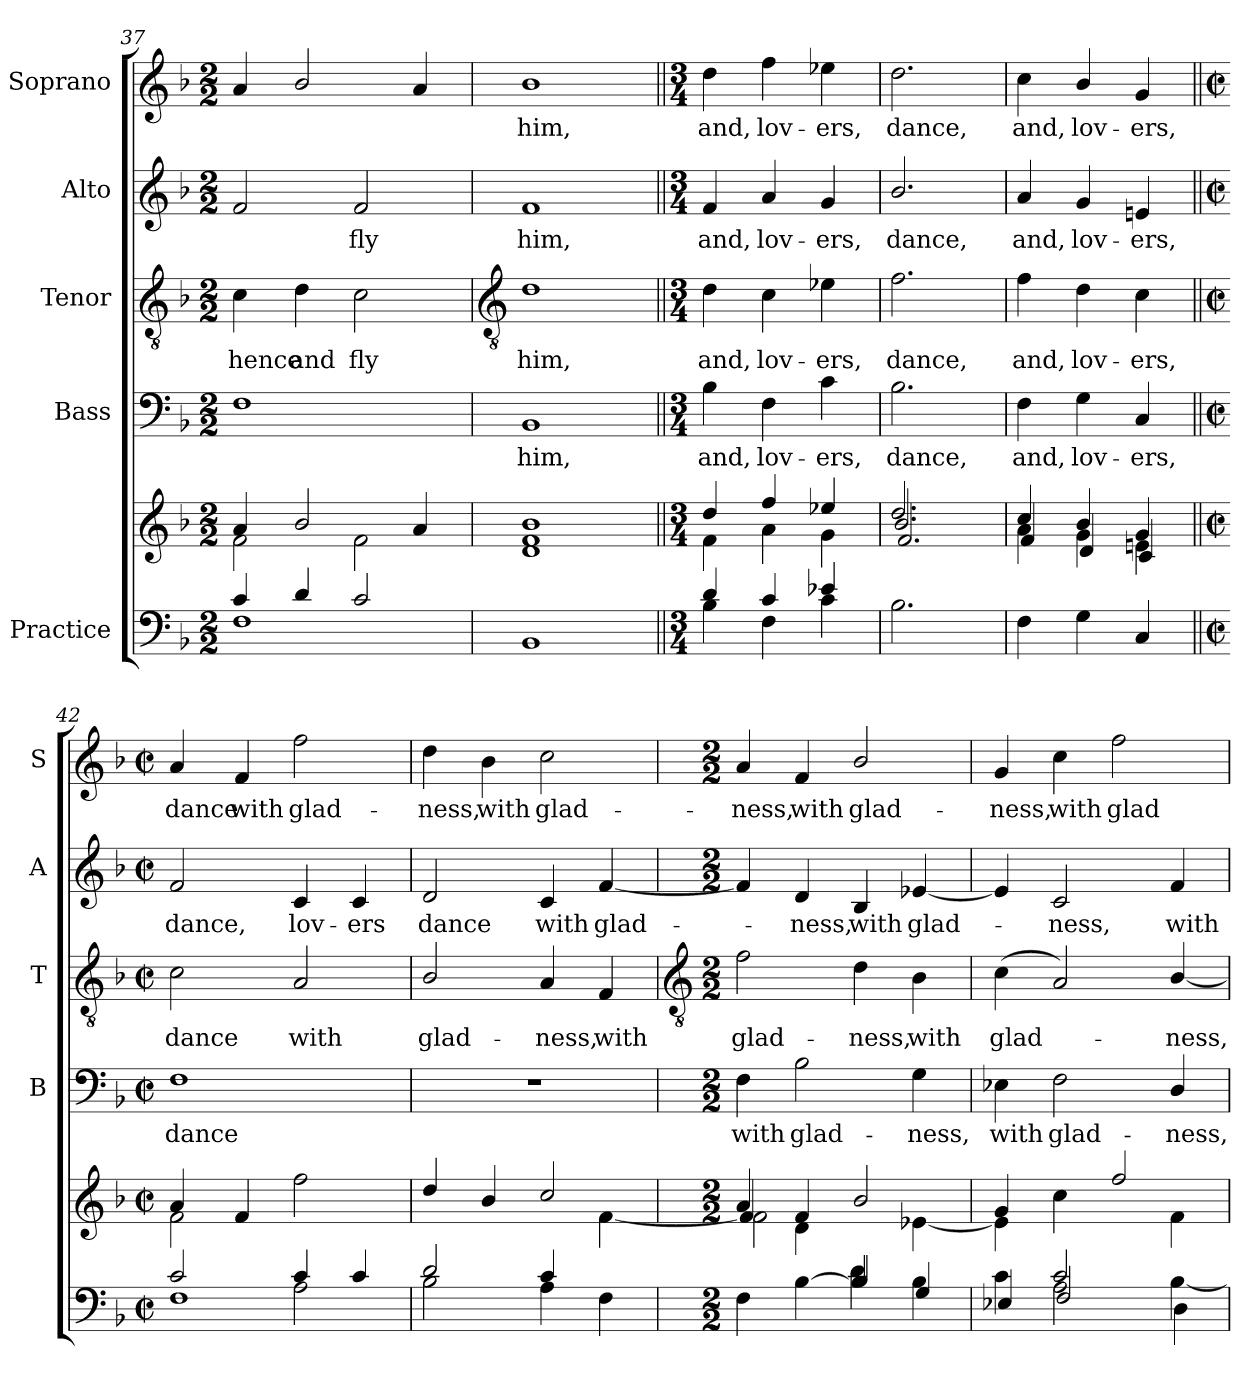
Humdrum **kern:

**kern	**kern	**kern	**text	**kern	**text	**kern	**text	**kern	**text
*part5	*part5	*part4	*part4	*part3	*part3	*part2	*part2	*part1	*part1
*staff6	*staff5	*staff4	*staff4	*staff3	*staff3	*staff2	*staff2	*staff1	*staff1
*I"Practice	*	*I"Bass	*	*I"Tenor	*	*I"Alto	*	*I"Soprano	*
*	*	*I'B	*	*I'T	*	*I'A	*	*I'S	*
*clefF4	*clefG2	*clefF4	*	*clefGv2	*	*clefG2	*	*clefG2	*
*k[b-]	*k[b-]	*k[b-]	*	*k[b-]	*	*k[b-]	*	*k[b-]	*
*F:	*F:	*F:	*	*F:	*	*F:	*	*F:	*
*M2/2	*M2/2	*M2/2	*	*M2/2	*	*M2/2	*	*M2/2	*
=37	=37	=37	=37	=37	=37	=37	=37	=37	=37
*^	*^	*	*	*	*	*	*	*	*
!	!	!	!	!	!	!	!LO:LY:b	!	!	!	!
4c/	1F	4a	2f\	1F	.	4c	hence	2f	.	4a	.
!	!	!	!	!	!	!	!LO:LY:b	!	!	!	!
4d/	.	2b-/	.	.	.	4d	and	.	.	2b-/	.
!	!	!	!	!	!	!	!LO:LY:b	!	!LO:LY:b	!	!
2c/	.	.	2f\	.	.	2c	fly	2f	fly	.	.
.	.	4a	.	.	.	.	.	.	.	4a	.
*v	*v	*	*	*	*	*	*	*	*	*	*
*	*v	*v	*	*	*	*	*	*	*	*
!!LO:LB:g=z
=38	=38	=38	=38	=38	=38	=38	=38	=38	=38
*	*	*	*	*clefGv2	*	*	*	*	*
*	*^	*	*	*	*	*	*	*	*
*	*	*^	*	*	*	*	*	*	*	*
!	!	!	!	!	!LO:LY:b	!	!LO:LY:b	!	!LO:LY:b	!	!LO:LY:b
1BB-	1b-	1f	1d	1BB-	him,	1d	him,	1f	him,	1b-	him,
*	*v	*v	*v	*	*	*	*	*	*	*	*
=39||	=39||	=39||	=39||	=39||	=39||	=39||	=39||	=39||	=39||
*M3/4	*M3/4	*M3/4	*	*M3/4	*	*M3/4	*	*M3/4	*
*^	*^	*	*	*	*	*	*	*	*
*	*	*	*^	*	*	*	*	*	*	*	*
!	!	!	!	!	!	!LO:LY:b	!	!LO:LY:b	!	!LO:LY:b	!	!LO:LY:b
*	*	*	*v	*v	*	*	*	*	*	*	*	*
4d	4B-	4dd	4f\	4B-	and,	4d	and,	4f	and,	4dd	and,
!	!	!	!	!	!LO:LY:b	!	!LO:LY:b	!	!LO:LY:b	!	!LO:LY:b
4c	4F	4ff	4a\	4F	lov-	4c	lov-	4a	lov-	4ff	lov-
!	!	!	!	!	!LO:LY:b	!	!LO:LY:b	!	!LO:LY:b	!	!LO:LY:b
4e-X	4c	4ee-X	4g\	4c	-ers,	4e-X	-ers,	4g	-ers,	4ee-X	-ers,
=40	=40	=40	=40	=40	=40	=40	=40	=40	=40	=40	=40
*	*	*	*^	*	*	*	*	*	*	*	*
!	!	!	!	!	!	!LO:LY:b	!	!LO:LY:b	!	!LO:LY:b	!	!LO:LY:b
*v	*v	*	*	*	*	*	*	*	*	*	*	*
2.B-	2.dd/	2.b-/	2.f	2.B-	dance,	2.f	dance,	2.b-/	dance,	2.dd	dance,
=41	=41	=41	=41	=41	=41	=41	=41	=41	=41	=41	=41
!	!	!	!	!	!LO:LY:b	!	!LO:LY:b	!	!LO:LY:b	!	!LO:LY:b
4F	4cc/	4a	4f	4F	and,	4f	and,	4a	and,	4cc	and,
!	!	!	!	!	!LO:LY:b	!	!LO:LY:b	!	!LO:LY:b	!	!LO:LY:b
4G	4b-/	4g	4d	4G	lov-	4d	lov-	4g	lov-	4b-/	lov-
!	!	!	!	!	!LO:LY:b	!	!LO:LY:b	!	!LO:LY:b	!	!LO:LY:b
4C	4g	4en	4c	4C	-ers,	4c	-ers,	4en	-ers,	4g	-ers,
*	*v	*v	*v	*	*	*	*	*	*	*	*
=42||	=42||	=42||	=42||	=42||	=42||	=42||	=42||	=42||	=42||
*M2/2	*M2/2	*M2/2	*	*M2/2	*	*M2/2	*	*M2/2	*
*met(c|)	*met(c|)	*met(c|)	*	*met(c|)	*	*met(c|)	*	*met(c|)	*
*^	*^	*	*	*	*	*	*	*	*
*	*^	*	*^	*	*	*	*	*	*	*	*
!	!	!	!	!	!	!	!LO:LY:b	!	!LO:LY:b	!	!LO:LY:b	!	!LO:LY:b
*	*	*	*	*v	*v	*	*	*	*	*	*	*	*
2ryy	2c/	1F	4a	2f\	1F	dance	2c	dance	2f	dance,	4a	dance
!	!	!	!	!	!	!	!	!	!	!	!	!LO:LY:b
.	.	.	4f	.	.	.	.	.	.	.	4f	with
!	!	!	!	!	!	!	!	!LO:LY:b	!	!LO:LY:b	!	!LO:LY:b
4c/	2A\	.	2ff	2ryy	.	.	2A	with	4c	lov-	2ff	glad-
!	!	!	!	!	!	!	!	!	!	!LO:LY:b	!	!
4c/	.	.	.	.	.	.	.	.	4c	-ers	.	.
=43	=43	=43	=43	=43	=43	=43	=43	=43	=43	=43	=43	=43
!	!	!	!	!	!	!	!	!LO:LY:b	!	!LO:LY:b	!	!LO:LY:b
2d	2B-\	1ryy	4dd/	2.ryy	1r	.	2B-/	glad-	2d	dance	4dd	-ness,
!	!	!	!	!	!	!	!	!	!	!	!	!LO:LY:b
.	.	.	4b-/	.	.	.	.	.	.	.	4b-	with
!	!	!	!	!	!	!	!	!LO:LY:b	!	!LO:LY:b	!	!LO:LY:b
4c	4A	.	2cc/	.	.	.	4A	-ness,	4c	with	2cc	glad-
!	!	!	!	!	!	!	!	!LO:LY:b	!	!LO:LY:b	!	!
4ryy	4F	.	.	[4f\	.	.	4F	with	[4f	glad-	.	.
*	*	*	*v	*v	*	*	*	*	*	*	*	*
!!LO:LB:g=z
=44	=44	=44	=44	=44	=44	=44	=44	=44	=44	=44	=44
*	*	*	*	*	*	*clefGv2	*	*	*	*	*
*M2/2	*	*	*M2/2	*M2/2	*	*M2/2	*	*M2/2	*	*M2/2	*
*	*	*	*^	*	*	*	*	*	*	*	*
*	*	*	*	*^	*	*	*	*	*	*	*	*
!	!	!	!	!	!	!	!LO:LY:b	!	!LO:LY:b	!	!	!	!LO:LY:b
2ryy	2ryy	4F	4a	4f/]	2f\	4F	with	2f	glad-	4f]	.	4a	-ness,
!	!	!	!	!	!	!	!LO:LY:b	!	!	!	!LO:LY:b	!	!LO:LY:b
.	.	[4B-	4f	4d	.	2B-	glad-	.	.	4d	ness,	4f	with
!	!	!	!	!	!	!	!	!	!LO:LY:b	!	!LO:LY:b	!	!LO:LY:b
4B-	4d	4B-]	2b-/	4ryy	2ryy	.	.	4d	-ness,	4B-	with	2b-/	glad-
!	!	!	!	!	!	!	!LO:LY:b	!	!LO:LY:b	!	!LO:LY:b	!	!
4ryy	4B-	4G	.	[4e-X\	.	4G	-ness,	4B-	with	[4e-X	glad-	.	.
*	*	*	*	*v	*v	*	*	*	*	*	*	*	*
=45	=45	=45	=45	=45	=45	=45	=45	=45	=45	=45	=45	=45
!	!	!	!	!	!	!LO:LY:b	!	!LO:LY:b	!	!	!	!LO:LY:b
4ryy	4c	4E-X	4g	4e-]	4E-X	with	(<4c	glad-	4e-]	.	4g	-ness,
!	!	!	!	!	!	!LO:LY:b	!	!	!	!LO:LY:b	!	!LO:LY:b
2c	2A	2F	4cc	2ryy	2F	glad-	2A)	.	2c	ness,	4cc	with
!	!	!	!	!	!	!	!	!	!	!	!	!LO:LY:b
.	.	.	2ff/	.	.	.	.	.	.	.	2ff	glad-
!	!	!	!	!	!	!LO:LY:b	!	!LO:LY:b	!	!LO:LY:b	!	!
4ryy	[4B-\	4D\	.	4f\	4D/	-ness,	[4B-/	ness,	4f	with	.	.
*v	*v	*v	*	*	*	*	*	*	*	*	*	*
*	*v	*v	*	*	*	*	*	*	*	*
=	=	=	=	=	=	=	=	=	=
*-	*-	*-	*-	*-	*-	*-	*-	*-	*-
